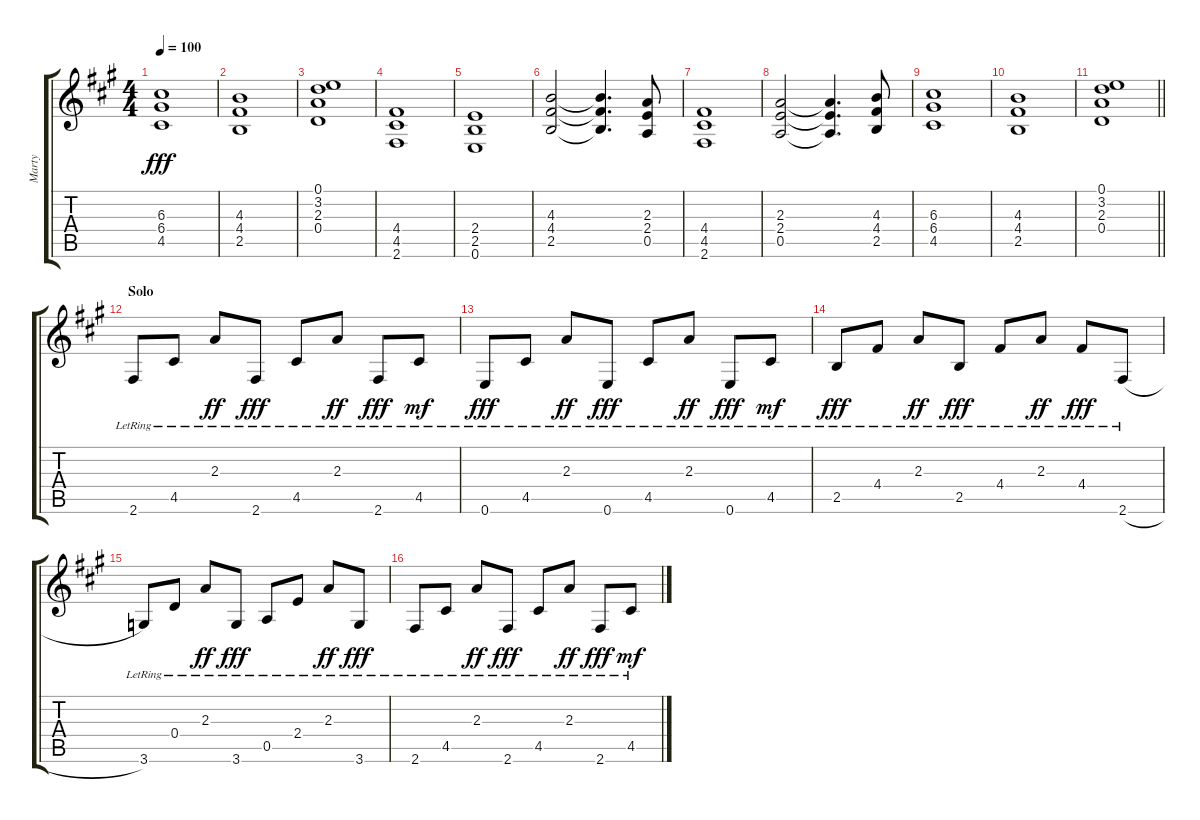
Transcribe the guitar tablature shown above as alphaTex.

\track ("Marty" "Marty") {instrument overdrivenguitar}
\staff {score tabs}
\tuning (E4 B3 G3 D3 A2 E2) {hide}
\ts (4 4)
\tempo 100
\clef g2
\ks a
(6.3 6.4 4.5).1{dy fff} |
(4.3 4.4 2.5).1 |
(0.1 3.2 2.3 0.4).1 |
(4.4 4.5 2.6).1 |
(2.4 2.5 0.6).1 |
(4.3 4.4 2.5).2 (4.3{t} 4.4{t} 2.5{t}).4{d} (2.3 2.4 0.5).8 |
(4.4 4.5 2.6).1 |
(2.3 2.4 0.5).2 (2.3{t} 2.4{t} 0.5{t}).4{d} (4.3 4.4 2.5).8 |
(6.3 6.4 4.5).1 |
(4.3 4.4 2.5).1 |
\barLineRight lightlight
(0.1 3.2 2.3 0.4).1 |
\section ("" "Solo")
2.6{lr}.8{instrument electricguitarclean} 4.5{lr}.8 2.3{lr}.8{dy ff} 2.6{lr}.8{dy fff} 4.5{lr}.8 2.3{lr}.8{dy ff} 2.6{lr}.8{dy fff} 4.5{lr}.8{dy mf} |
0.6{lr}.8{dy fff} 4.5{lr}.8 2.3{lr}.8{dy ff} 0.6{lr}.8{dy fff} 4.5{lr}.8 2.3{lr}.8{dy ff} 0.6{lr}.8{dy fff} 4.5{lr}.8{dy mf} |
2.5{lr}.8{dy fff} 4.4{lr}.8 2.3{lr}.8{dy ff} 2.5{lr}.8{dy fff} 4.4{lr}.8 2.3{lr}.8{dy ff} 4.4{lr}.8{dy fff} 2.6{h lr}.8 |
3.6{lr}.8 0.4{lr}.8 2.3{lr}.8{dy ff} 3.6{lr}.8{dy fff} 0.5{lr}.8 2.4{lr}.8 2.3{lr}.8{dy ff} 3.6{lr}.8{dy fff} |
2.6{lr}.8 4.5{lr}.8 2.3{lr}.8{dy ff} 2.6{lr}.8{dy fff} 4.5{lr}.8 2.3{lr}.8{dy ff} 2.6{lr}.8{dy fff} 4.5{lr}.8{dy mf}
